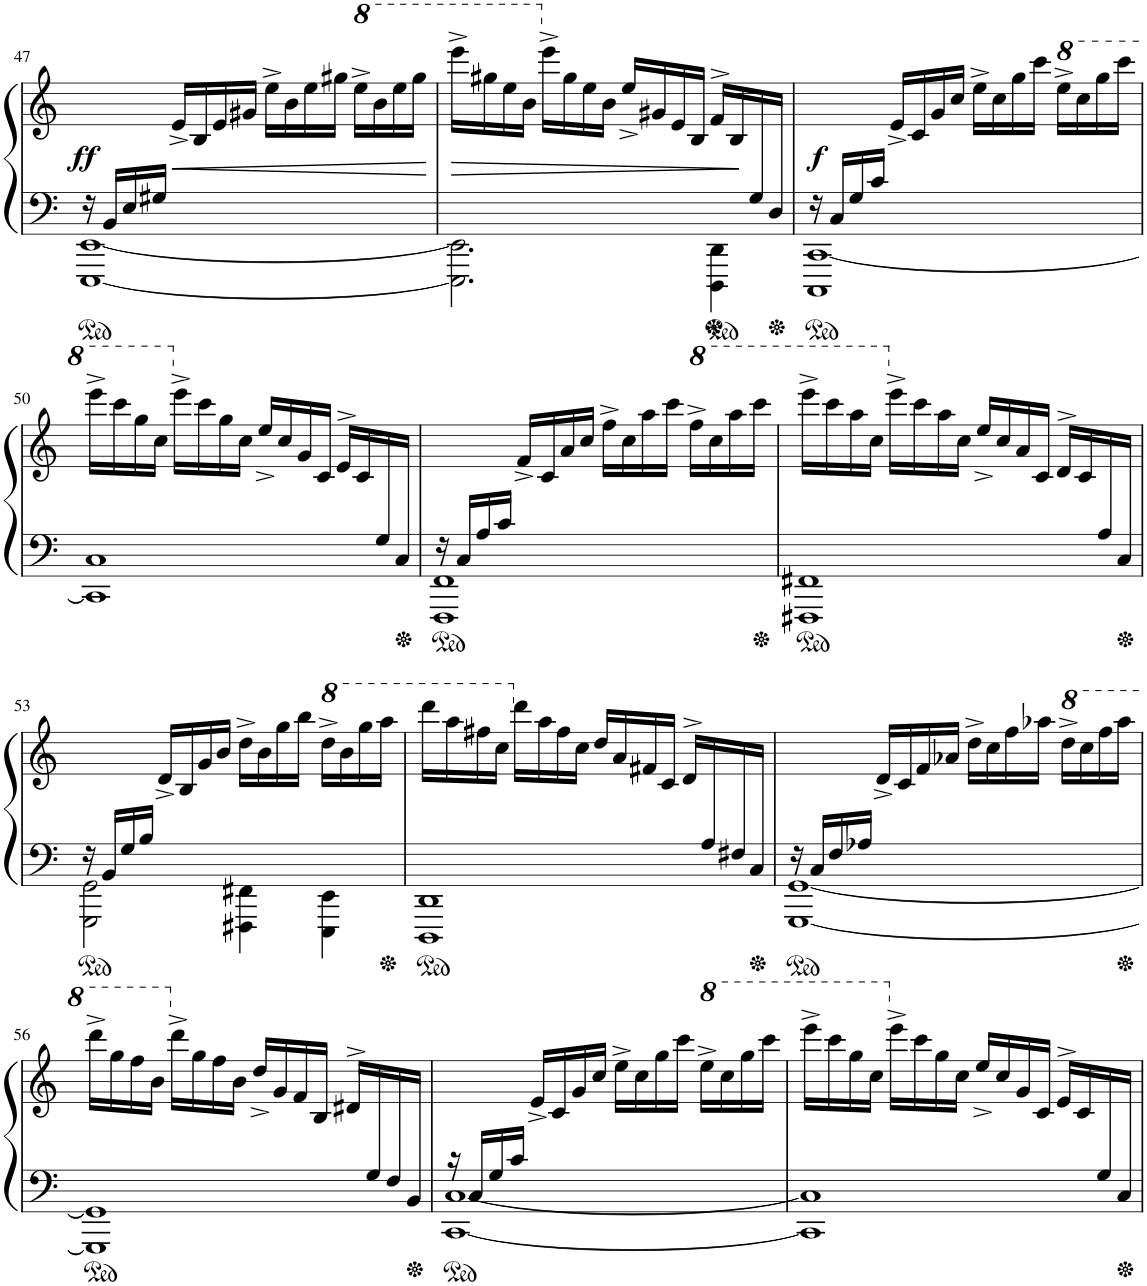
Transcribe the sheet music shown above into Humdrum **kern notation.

**kern	**kern	**dynam
*part1	*part1	*part1
*staff2	*staff1	*staff1/2
*I"피아노	*	*
!!LO:PB:g=z
*clefF4	*clefG2	*
*k[]	*k[]	*
*M4/4	*M4/4	*
*ped	*	*
=47	=47	=47
*^	*	*
!	!	!	!LO:DY:b
16r	[1EEE^ [1EE^	4ryy	ff
16BB/LL	.	.	.
16E/	.	.	.
16G#X/JJ	.	.	.
!	!	!	!LO:HP:b
4ryy	.	16e^/LL	<
.	.	16B/	.
.	.	16e/	.
.	.	16g#X/JJ	.
2ryy	.	16ee^\LL	.
.	.	16b\	.
.	.	16ee\	.
.	.	16gg#X\JJ	.
*	*	*8va	*
.	.	16eee^\LL	.
.	.	16bb\	.
.	.	16eee\	.
.	.	16ggg#\JJ	.
*v	*v	*	*
.	.	[
=48	=48	=48
*^	*	*
!	!	!	!LO:HP:b
*	*	*^	*
2.ryy	2.EEE\] 2.EE\]	16eeee^\LL	2.ryy	>
.	.	16ggg#X\	.	.
.	.	16eee\	.	.
.	.	16bb\JJ	.	.
*	*	*X8va	*	*
.	.	16eee^\LL	.	.
.	.	16gg#\	.	.
.	.	16ee\	.	.
.	.	16b\JJ	.	.
.	.	16ee^/LL	.	.
.	.	16g#X/	.	.
.	.	16e/	.	.
.	.	16B/JJ	.	.
*	*	*ped	*	*
8ryy	4DDD\^ 4DD\^	16ryy	16f^/LL	.
*	*	*Xped	*	*
.	.	16ryy	16B/	.
16G/	.	16ryy	8ryy	]
16D/JJ	.	16ryy	.	.
*	*	*v	*v	*
=49	=49	=49	=49
*Xped	*	*	*
!	!	!	!LO:DY:b
16r	1CCC^ [1CC^	4ryy	f
16C/LL	.	.	.
16G/	.	.	.
16c/JJ	.	.	.
4ryy	.	16e^/LL	.
.	.	16c/	.
.	.	16g/	.
.	.	16cc/JJ	.
2ryy	.	16ee^\LL	.
.	.	16cc\	.
.	.	16gg\	.
.	.	16ccc\JJ	.
*	*	*8va	*
.	.	16eee^\LL	.
.	.	16ccc\	.
.	.	16ggg\	.
.	.	16cccc\JJ	.
!!LO:LB:g=z
=50	=50	=50	=50
*	*	*^	*
2.ryy	1CC]^ 1C^	16eeee^\LL	2.ryy	.
.	.	16cccc\	.	.
.	.	16ggg\	.	.
.	.	16ccc\JJ	.	.
*	*	*X8va	*	*
.	.	16eee^\LL	.	.
.	.	16ccc\	.	.
.	.	16gg\	.	.
.	.	16cc\JJ	.	.
.	.	16ee^/LL	.	.
.	.	16cc/	.	.
.	.	16g/	.	.
.	.	16c/JJ	.	.
8ryy	.	16ryy	16e^/LL	.
.	.	16ryy	16c/	.
16G/	.	16ryy	8ryy	.
16C/JJ	.	16ryy	.	.
*	*	*v	*v	*
=51	=51	=51	=51
16r	1FFF^ 1FF^	4ryy	.
16C/LL	.	.	.
16A/	.	.	.
16c/JJ	.	.	.
4ryy	.	16f^/LL	.
.	.	16c/	.
.	.	16a/	.
.	.	16cc/JJ	.
2ryy	.	16ff^\LL	.
.	.	16cc\	.
.	.	16aa\	.
.	.	16ccc\JJ	.
*	*	*8va	*
.	.	16fff^\LL	.
.	.	16ccc\	.
.	.	16aaa\	.
.	.	16cccc\JJ	.
=52	=52	=52	=52
*	*	*^	*
2.ryy	1FFF#X^ 1FF#X^	16eeee^\LL	2.ryy	.
.	.	16cccc\	.	.
.	.	16aaa\	.	.
.	.	16ccc\JJ	.	.
*	*	*X8va	*	*
.	.	16eee^\LL	.	.
.	.	16ccc\	.	.
.	.	16aa\	.	.
.	.	16cc\JJ	.	.
.	.	16ee^/LL	.	.
.	.	16cc/	.	.
.	.	16a/	.	.
.	.	16c/JJ	.	.
8ryy	.	16ryy	16d^/LL	.
.	.	16ryy	16c/	.
16A/	.	16ryy	8ryy	.
16C/JJ	.	16ryy	.	.
*	*	*v	*v	*
!!LO:LB:g=z
=53	=53	=53	=53
16r	2GGG\^ 2GG\^	4ryy	.
16BB/LL	.	.	.
16G/	.	.	.
16B/JJ	.	.	.
4ryy	.	16d^/LL	.
.	.	16B/	.
.	.	16g/	.
.	.	16b/JJ	.
2ryy	4FFF#X\^ 4FF#X\^	16dd^\LL	.
.	.	16b\	.
.	.	16gg\	.
.	.	16bb\JJ	.
*	*	*8va	*
.	4EEE\^ 4EE\^	16ddd^\LL	.
.	.	16bb\	.
.	.	16ggg\	.
.	.	16aaa\JJ	.
=54	=54	=54	=54
*	*	*^	*
2.ryy	1DDD^ 1DD^	16dddd\LL	2.ryy	.
.	.	16aaa\	.	.
.	.	16fff#X\	.	.
.	.	16ccc\JJ	.	.
*	*	*X8va	*	*
.	.	16ddd\LL	.	.
.	.	16aa\	.	.
.	.	16ff#\	.	.
.	.	16cc\JJ	.	.
.	.	16dd/LL	.	.
.	.	16a/	.	.
.	.	16f#X/	.	.
.	.	16c/JJ	.	.
16ryy	.	16ryy	16d^/LL	.
16A/	.	16ryy	8.ryy	.
16F#X/	.	16ryy	.	.
16C/JJ	.	16ryy	.	.
*	*	*v	*v	*
=55	=55	=55	=55
16r	[1GGG^ [1GG^	4ryy	.
16C/LL	.	.	.
16F/	.	.	.
16A-X/JJ	.	.	.
4ryy	.	16d^/LL	.
.	.	16c/	.
.	.	16f/	.
.	.	16a-X/JJ	.
2ryy	.	16dd^\LL	.
.	.	16cc\	.
.	.	16ff\	.
.	.	16aa-X\JJ	.
*	*	*8va	*
.	.	16ddd^\LL	.
.	.	16ccc\	.
.	.	16fff\	.
.	.	16aaa-\JJ	.
!!LO:LB:g=z
=56	=56	=56	=56
*	*	*^	*
2.ryy	1GGG] 1GG]	16dddd^\LL	2.ryy	.
.	.	16ggg\	.	.
.	.	16fff\	.	.
.	.	16bb\JJ	.	.
*	*	*X8va	*	*
.	.	16ddd^\LL	.	.
.	.	16gg\	.	.
.	.	16ff\	.	.
.	.	16b\JJ	.	.
.	.	16dd^/LL	.	.
.	.	16g/	.	.
.	.	16f/	.	.
.	.	16B/JJ	.	.
16ryy	.	16ryy	16d#X^/LL	.
16G/	.	16ryy	8.ryy	.
16F/	.	16ryy	.	.
16BB/JJ	.	16ryy	.	.
*	*	*v	*v	*
=57	=57	=57	=57
16r	[1CC^ [1C^	4ryy	.
16C/LL	.	.	.
16G/	.	.	.
16c/JJ	.	.	.
4ryy	.	16e^/LL	.
.	.	16c/	.
.	.	16g/	.
.	.	16cc/JJ	.
2ryy	.	16ee^\LL	.
.	.	16cc\	.
.	.	16gg\	.
.	.	16ccc\JJ	.
*	*	*8va	*
.	.	16eee^\LL	.
.	.	16ccc\	.
.	.	16ggg\	.
.	.	16cccc\JJ	.
=58	=58	=58	=58
*	*	*^	*
2.ryy	1CC] 1C]	16eeee^\LL	2.ryy	.
.	.	16cccc\	.	.
.	.	16ggg\	.	.
.	.	16ccc\JJ	.	.
*	*	*X8va	*	*
.	.	16eee^\LL	.	.
.	.	16ccc\	.	.
.	.	16gg\	.	.
.	.	16cc\JJ	.	.
.	.	16ee^/LL	.	.
.	.	16cc/	.	.
.	.	16g/	.	.
.	.	16c/JJ	.	.
8ryy	.	16ryy	16e^/LL	.
.	.	16ryy	16c/	.
16G/	.	16ryy	8ryy	.
16C/JJ	.	16ryy	.	.
*v	*v	*	*	*
*	*v	*v	*
=	=	=
*-	*-	*-
